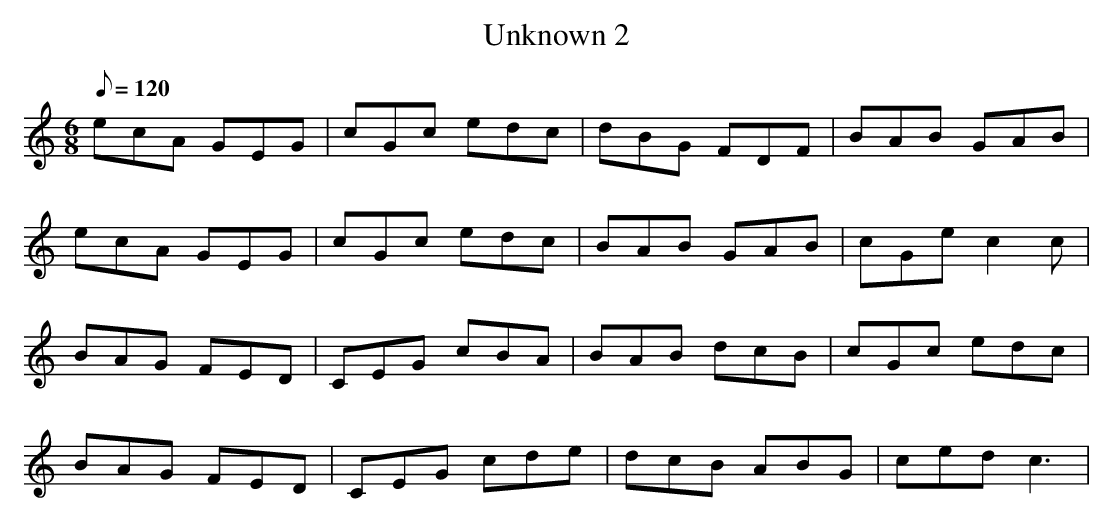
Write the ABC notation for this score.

X:1
T:Unknown 2
M:6/8
L:1/8
Q:120
K:C
ecA GEG|cGc edc|dBG FDF|BAB GAB|
ecA GEG|cGc edc|BAB GAB|cGe c2c|
BAG FED|CEG cBA|BAB dcB|cGc edc|
BAG FED|CEG cde|dcB ABG|ced c3|
